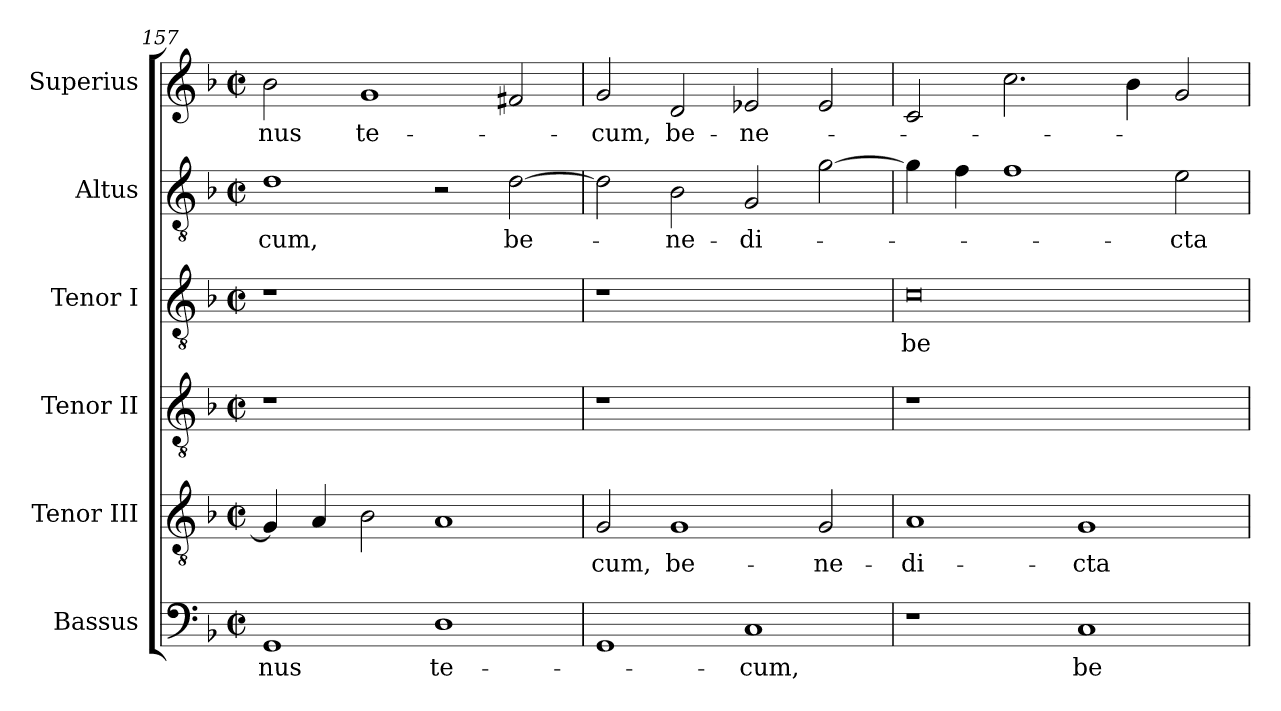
**kern	**text	**kern	**text	**kern	**kern	**text	**kern	**text	**kern	**text
*part6	*part6	*part5	*part5	*part4	*part3	*part3	*part2	*part2	*part1	*part1
*staff6	*staff6	*staff5	*staff5	*staff4	*staff3	*staff3	*staff2	*staff2	*staff1	*staff1
*I"Bassus	*	*I"Tenor III	*	*I"Tenor II	*I"Tenor I	*	*I"Altus	*	*I"Superius	*
*I'B.	*	*I'T.	*	*I'T.	*I'T.	*	*	*	*I'S.	*
*clefF4	*	*clefGv2	*	*clefGv2	*clefGv2	*	*clefGv2	*	*clefG2	*
*	*	*ITrd7c12	*	*ITrd7c12	*ITrd7c12	*	*ITrd7c12	*	*	*
*k[b-]	*	*k[b-]	*	*k[b-]	*k[b-]	*	*k[b-]	*	*k[b-]	*
*F:	*	*F:	*	*F:	*F:	*	*F:	*	*F:	*
*M2/2	*	*M2/2	*	*M2/2	*M2/2	*	*M2/2	*	*M2/2	*
*met(c|)	*	*met(c|)	*	*met(c|)	*met(c|)	*	*met(c|)	*	*met(c|)	*
=157	=157	=157	=157	=157	=157	=157	=157	=157	=157	=157
!	!LO:LY:b:color=#000000	!	!	!LO:N:vis=1	!LO:N:vis=1	!	!	!	!	!
!	!	!	!	!	!	!	!	!LO:LY:b:color=#000000	!	!
!	!	!	!	!	!	!	!	!	!	!LO:LY:b:color=#000000
1GGi	-nus	4GGi/]	.	1r	1r	.	1Di	-cum,	2b-i\	-nus
.	.	4AAi/	.	.	.	.	.	.	.	.
!	!	!	!	!	!	!	!	!	!	!LO:LY:b:color=#000000
.	.	2BB-i\	.	.	.	.	.	.	1gi	te-
!	!LO:LY:b:color=#000000	!	!	!	!	!	!	!	!	!
1Di	te-	1AAi	.	1ryy	1ryy	.	2r	.	.	.
!	!	!	!	!	!	!	!	!LO:LY:b:color=#000000	!	!
.	.	.	.	.	.	.	[>2Di\	be-	2f#Xi/	.
!!LO:LB:g=z
=158	=158	=158	=158	=158	=158	=158	=158	=158	=158	=158
!	!	!	!LO:LY:b:color=#000000	!LO:N:vis=1	!LO:N:vis=1	!	!	!	!	!
!	!	!	!	!	!	!	!	!	!	!LO:LY:b:color=#000000
1GGi	.	2GGi/	-cum,	1r	1r	.	2Di\]	.	2gi/	-cum,
!	!	!	!LO:LY:b:color=#000000	!	!	!	!	!	!	!
!	!	!	!	!	!	!	!	!LO:LY:b:color=#000000	!	!
!	!	!	!	!	!	!	!	!	!	!LO:LY:b:color=#000000
.	.	1GGi	be-	.	.	.	2BB-i\	-ne-	2di/	be-
!	!LO:LY:b:color=#000000	!	!	!	!	!	!	!	!	!
!	!	!	!	!	!	!	!	!LO:LY:b:color=#000000	!	!
!	!	!	!	!	!	!	!	!	!	!LO:LY:b:color=#000000
1Ci	-cum,	.	.	1ryy	1ryy	.	2GGi/	-di-	2e-Xi/	-ne-
!	!	!	!LO:LY:b:color=#000000	!	!	!	!	!	!	!
.	.	2GGi/	-ne-	.	.	.	[>2Gi\	.	2e-i/	.
=159	=159	=159	=159	=159	=159	=159	=159	=159	=159	=159
!	!	!	!LO:LY:b:color=#000000	!LO:N:vis=1	!	!	!	!	!	!
!	!	!	!	!	!	!LO:LY:b:color=#000000	!	!	!	!
1r	.	1AAi	-di-	1r	0Ci	be-	4Gi\]	.	2ci/	.
.	.	.	.	.	.	.	4Fi\	.	.	.
.	.	.	.	.	.	.	1Fi	.	2.cci\	.
!	!LO:LY:b:color=#000000	!	!	!	!	!	!	!	!	!
!	!	!	!LO:LY:b:color=#000000	!	!	!	!	!	!	!
1Ci	be-	1GGi	-cta	1ryy	.	.	.	.	.	.
.	.	.	.	.	.	.	.	.	4b-i\	.
!	!	!	!	!	!	!	!	!LO:LY:b:color=#000000	!	!
.	.	.	.	.	.	.	2Ei\	-cta	2gi/	.
=	=	=	=	=	=	=	=	=	=	=
*-	*-	*-	*-	*-	*-	*-	*-	*-	*-	*-
